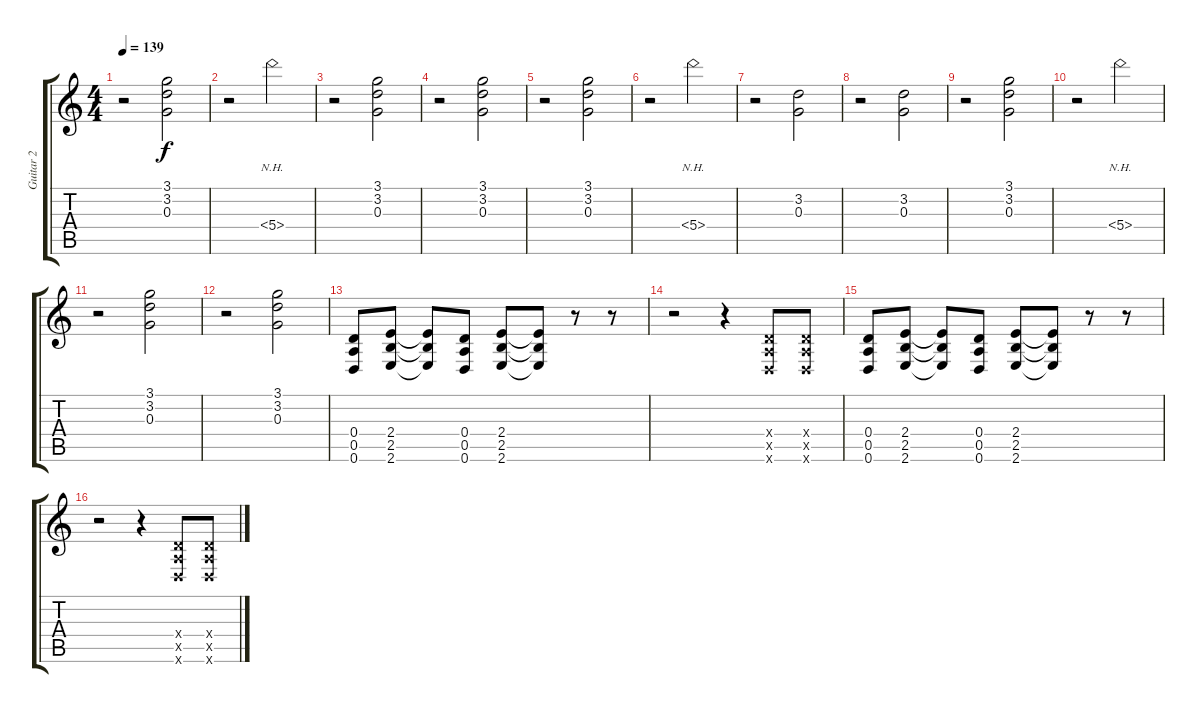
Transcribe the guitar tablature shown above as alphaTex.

\track ("Guitar 2" "Guitar 2") {instrument electricguitarclean}
\staff {score tabs}
\tuning (E4 B3 G3 D3 A2 D2) {hide}
\ts (4 4)
\tempo 139
\clef g2
\ks c
r.2{dy f} (3.1 3.2 0.3).2 |
r.2 5.4{nh}.2 |
r.2 (3.1 3.2 0.3).2 |
r.2 (3.1 3.2 0.3).2 |
r.2 (3.1 3.2 0.3).2 |
r.2 5.4{nh}.2 |
r.2 (3.2 0.3).2 |
r.2 (3.2 0.3).2 |
r.2 (3.1 3.2 0.3).2 |
r.2 5.4{nh}.2 |
r.2 (3.1 3.2 0.3).2 |
r.2 (3.1 3.2 0.3).2 |
(0.4 0.5 0.6).8{instrument distortionguitar} (2.4 2.5 2.6).8 (2.4{t} 2.5{t} 2.6{t}).8 (0.4 0.5 0.6).8 (2.4 2.5 2.6).8 (2.4{t} 2.5{t} 2.6{t}).8 r.8 r.8 |
r.2 r.4 (0.4{x} 0.5{x} 0.6{x}).8 (0.4{x} 0.5{x} 0.6{x}).8 |
(0.4 0.5 0.6).8 (2.4 2.5 2.6).8 (2.4{t} 2.5{t} 2.6{t}).8 (0.4 0.5 0.6).8 (2.4 2.5 2.6).8 (2.4{t} 2.5{t} 2.6{t}).8 r.8 r.8 |
r.2 r.4 (0.4{x} 0.5{x} 0.6{x}).8 (0.4{x} 0.5{x} 0.6{x}).8
